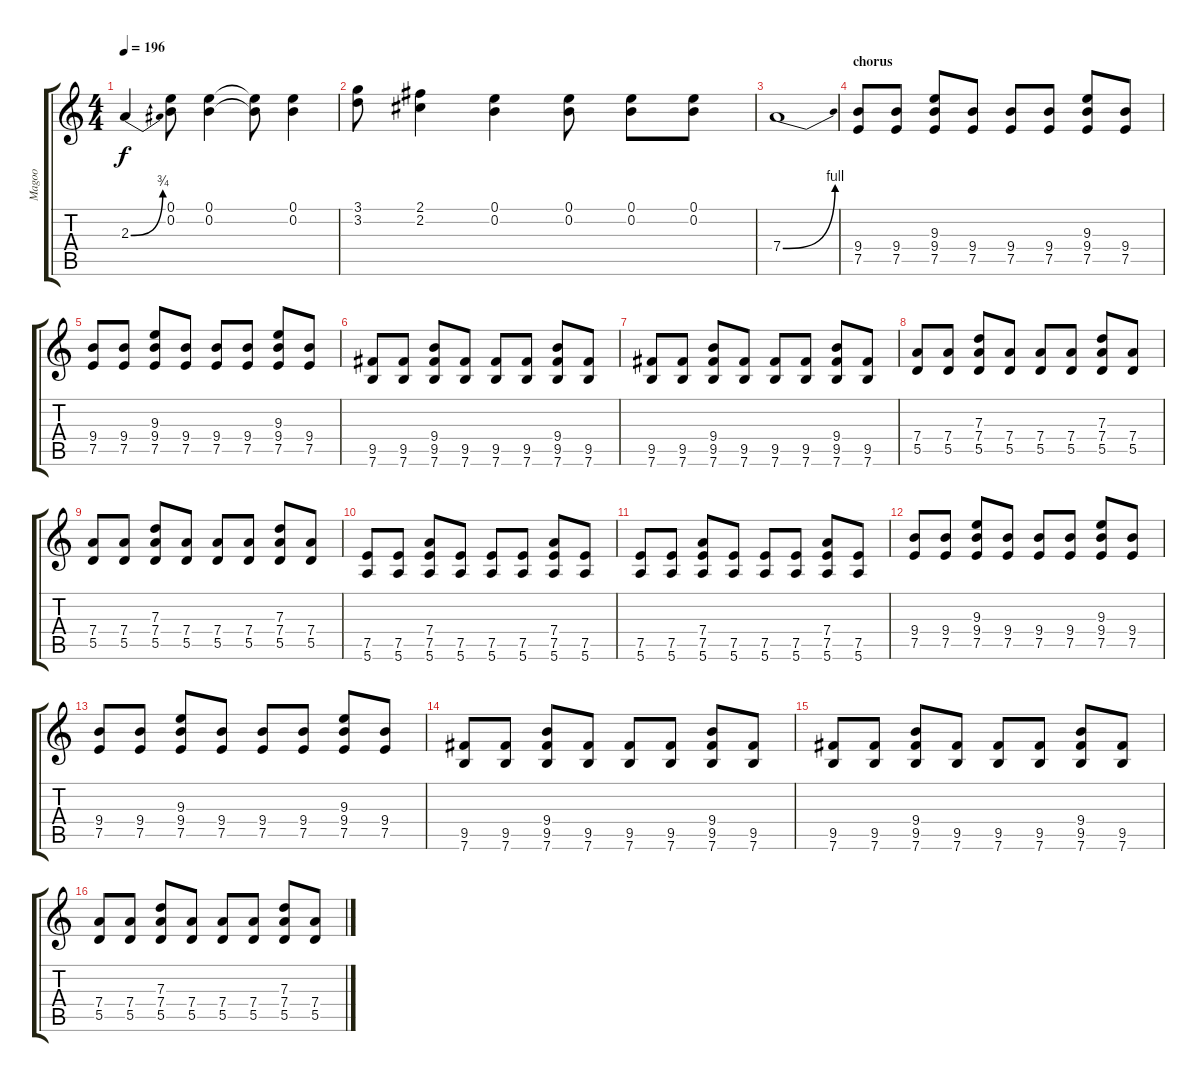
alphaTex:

\track ("Magoo" "Magoo") {instrument overdrivenguitar}
\staff {score tabs}
\tuning (E4 B3 G3 D3 A2 E2) {hide}
\ts (4 4)
\tempo 196
\clef g2
\ks c
2.3{be (bend 0 0 60 3)}.4{dy f} (0.1 0.2).8 (0.1 0.2).4 (0.1{t} 0.2{t}).8 (0.1 0.2).4 |
(3.1 3.2).8 (2.1 2.2).4 (0.1 0.2).4 (0.1 0.2).8 (0.1 0.2).8 (0.1 0.2).8 |
7.4{be (bend 0 0 60 4)}.1 |
\section ("" "chorus")
(9.4 7.5).8 (9.4 7.5).8 (9.3 9.4 7.5).8 (9.4 7.5).8 (9.4 7.5).8 (9.4 7.5).8 (9.3 9.4 7.5).8 (9.4 7.5).8 |
(9.4 7.5).8 (9.4 7.5).8 (9.3 9.4 7.5).8 (9.4 7.5).8 (9.4 7.5).8 (9.4 7.5).8 (9.3 9.4 7.5).8 (9.4 7.5).8 |
(9.5 7.6).8 (9.5 7.6).8 (9.4 9.5 7.6).8 (9.5 7.6).8 (9.5 7.6).8 (9.5 7.6).8 (9.4 9.5 7.6).8 (9.5 7.6).8 |
(9.5 7.6).8 (9.5 7.6).8 (9.4 9.5 7.6).8 (9.5 7.6).8 (9.5 7.6).8 (9.5 7.6).8 (9.4 9.5 7.6).8 (9.5 7.6).8 |
(7.4 5.5).8 (7.4 5.5).8 (7.3 7.4 5.5).8 (7.4 5.5).8 (7.4 5.5).8 (7.4 5.5).8 (7.3 7.4 5.5).8 (7.4 5.5).8 |
(7.4 5.5).8 (7.4 5.5).8 (7.3 7.4 5.5).8 (7.4 5.5).8 (7.4 5.5).8 (7.4 5.5).8 (7.3 7.4 5.5).8 (7.4 5.5).8 |
(7.5 5.6).8 (7.5 5.6).8 (7.4 7.5 5.6).8 (7.5 5.6).8 (7.5 5.6).8 (7.5 5.6).8 (7.4 7.5 5.6).8 (7.5 5.6).8 |
(7.5 5.6).8 (7.5 5.6).8 (7.4 7.5 5.6).8 (7.5 5.6).8 (7.5 5.6).8 (7.5 5.6).8 (7.4 7.5 5.6).8 (7.5 5.6).8 |
(9.4 7.5).8 (9.4 7.5).8 (9.3 9.4 7.5).8 (9.4 7.5).8 (9.4 7.5).8 (9.4 7.5).8 (9.3 9.4 7.5).8 (9.4 7.5).8 |
(9.4 7.5).8 (9.4 7.5).8 (9.3 9.4 7.5).8 (9.4 7.5).8 (9.4 7.5).8 (9.4 7.5).8 (9.3 9.4 7.5).8 (9.4 7.5).8 |
(9.5 7.6).8 (9.5 7.6).8 (9.4 9.5 7.6).8 (9.5 7.6).8 (9.5 7.6).8 (9.5 7.6).8 (9.4 9.5 7.6).8 (9.5 7.6).8 |
(9.5 7.6).8 (9.5 7.6).8 (9.4 9.5 7.6).8 (9.5 7.6).8 (9.5 7.6).8 (9.5 7.6).8 (9.4 9.5 7.6).8 (9.5 7.6).8 |
(7.4 5.5).8 (7.4 5.5).8 (7.3 7.4 5.5).8 (7.4 5.5).8 (7.4 5.5).8 (7.4 5.5).8 (7.3 7.4 5.5).8 (7.4 5.5).8
